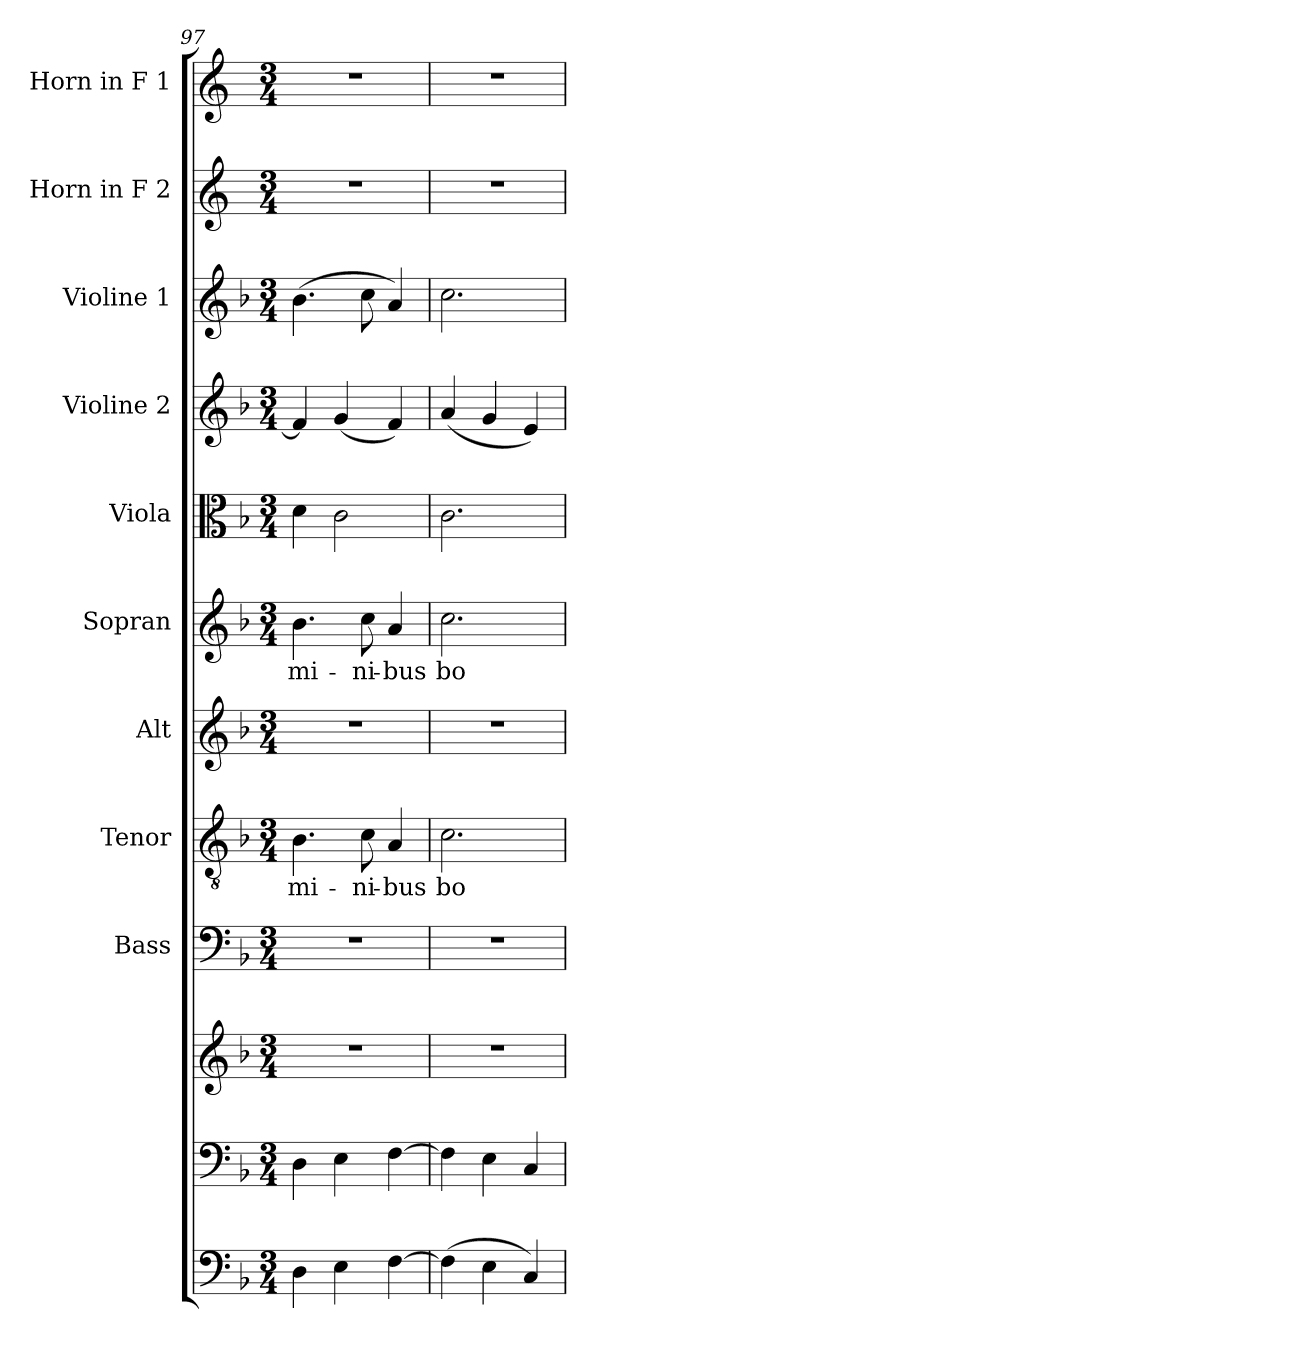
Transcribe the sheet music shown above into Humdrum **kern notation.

**kern	**kern	**kern	**kern	**kern	**text	**kern	**kern	**text	**kern	**kern	**kern	**kern	**kern
*part11	*part10	*part10	*part9	*part8	*part8	*part7	*part6	*part6	*part5	*part4	*part3	*part2	*part1
*staff12	*staff11	*staff10	*staff9	*staff8	*staff8	*staff7	*staff6	*staff6	*staff5	*staff4	*staff3	*staff2	*staff1
*	*	*	*I"Bass	*I"Tenor	*	*I"Alt	*I"Sopran	*	*I"Viola	*I"Violine 2	*I"Violine 1	*I"Horn in F 2	*I"Horn in F 1
*	*	*	*I'B.	*I'T.	*	*I'A.	*I'S.	*	*I'Vla.	*I'Vl. 2	*I'Vl. 1	*	*
*clefF4	*clefF4	*clefG2	*clefF4	*clefGv2	*	*clefG2	*clefG2	*	*clefC3	*clefG2	*clefG2	*clefG2	*clefG2
*ITrd7c12	*	*	*	*	*	*	*	*	*	*	*	*ITrd4c7	*ITrd4c7
*k[b-]	*k[b-]	*k[b-]	*k[b-]	*k[b-]	*	*k[b-]	*k[b-]	*	*k[b-]	*k[b-]	*k[b-]	*k[b-]	*k[b-]
*F:	*F:	*F:	*F:	*F:	*	*F:	*F:	*	*F:	*F:	*F:	*F:	*F:
*M3/4	*M3/4	*M3/4	*M3/4	*M3/4	*	*M3/4	*M3/4	*	*M3/4	*M3/4	*M3/4	*M3/4	*M3/4
=97	=97	=97	=97	=97	=97	=97	=97	=97	=97	=97	=97	=97	=97
!	!	!	!	!	!LO:LY:b	!	!	!LO:LY:b	!	!	!	!	!
4DD\	4D\	2.r	2.r	4.B-\	-mi-	2.r	4.b-\	-mi-	4d\	4f/]	(>4.b-\	2.r	2.r
4EE\	4E\	.	.	.	.	.	.	.	2c\	(<4g/	.	.	.
!	!	!	!	!	!LO:LY:b	!	!	!LO:LY:b	!	!	!	!	!
.	.	.	.	8c\	-ni-	.	8cc\	-ni-	.	.	8cc\	.	.
!	!	!	!	!	!LO:LY:b	!	!	!LO:LY:b	!	!	!	!	!
[4FF\	[4F\	.	.	4A/	-bus	.	4a/	-bus	.	4f/)	4a/)	.	.
=98	=98	=98	=98	=98	=98	=98	=98	=98	=98	=98	=98	=98	=98
!	!	!	!	!	!LO:LY:b	!	!	!LO:LY:b	!	!	!	!	!
(>4FF\]	4F\]	2.r	2.r	2.c\	bo-	2.r	2.cc\	bo-	2.c\	(<4a/	2.cc\	2.r	2.r
4EE\	4E\	.	.	.	.	.	.	.	.	4g/	.	.	.
4CC/)	4C/	.	.	.	.	.	.	.	.	4e/)	.	.	.
=	=	=	=	=	=	=	=	=	=	=	=	=	=
*-	*-	*-	*-	*-	*-	*-	*-	*-	*-	*-	*-	*-	*-
